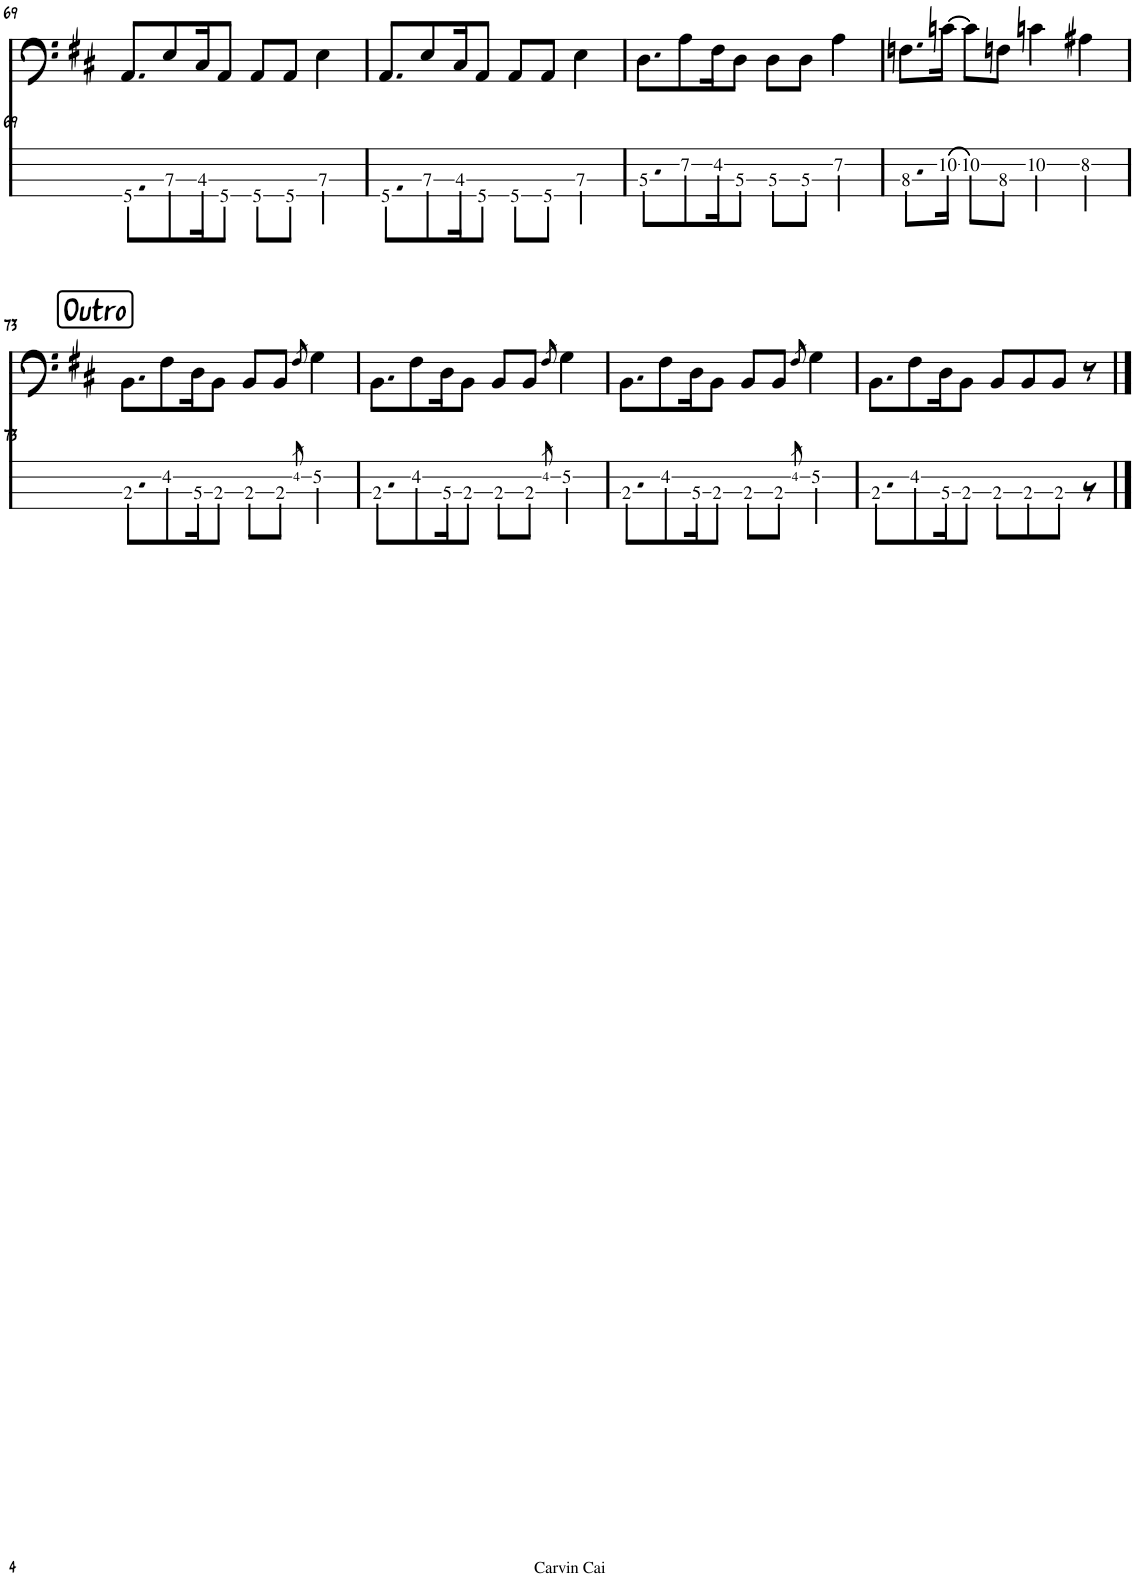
**kern	**kern
*part1	*part1
*staff2	*staff1
*I"电贝斯	*
!!LO:PB:g=z
*	*clefF4
*Trd7c12	*Trd7c12
*k[f#c#]	*k[f#c#]
*M4/4	*M4/4
=69	=69
8.AA\L	8.AA/L
8E\	8E/
16C#\K	16C#/K
8AA\J	8AA/J
8AA\L	8AA/L
8AA\J	8AA/J
4E\	4E\
=70	=70
8.AA\L	8.AA/L
8E\	8E/
16C#\K	16C#/K
8AA\J	8AA/J
8AA\L	8AA/L
8AA\J	8AA/J
4E\	4E\
=71	=71
8.D\L	8.D\L
8A\	8A\
16F#\K	16F#\K
8D\J	8D\J
8D\L	8D\L
8D\J	8D\J
4A\	4A\
=72	=72
8.Fn\L	8.Fn\L
[16cn\Jk	[16cn\Jk
8cn\L]	8c\L]
8Fn\J	8Fn\J
4cn\	4cn\
4A#X\	4A#X\
!!LO:LB:g=z
!!LO:REH:place=s1:a:B:cj:fs=14:t=Outro
=73	=73
8.BB\L	8.BB\L
8F#\	8F#\
16D\K	16D\K
8BB\J	8BB\J
8BB\L	8BB/L
8BB\J	8BB/J
8qF#/	8qF#/
4G\	4G\
=74	=74
8.BB\L	8.BB\L
8F#\	8F#\
16D\K	16D\K
8BB\J	8BB\J
8BB\L	8BB/L
8BB\J	8BB/J
8qF#/	8qF#/
4G\	4G\
=75	=75
8.BB\L	8.BB\L
8F#\	8F#\
16D\K	16D\K
8BB\J	8BB\J
8BB\L	8BB/L
8BB\J	8BB/J
8qF#/	8qF#/
4G\	4G\
=76	=76
8.BB\L	8.BB\L
8F#\	8F#\
16D\K	16D\K
8BB\J	8BB\J
8BB\L	8BB/L
8BB\	8BB/
8BB\J	8BB/J
8r	8r
==	==
*-	*-
